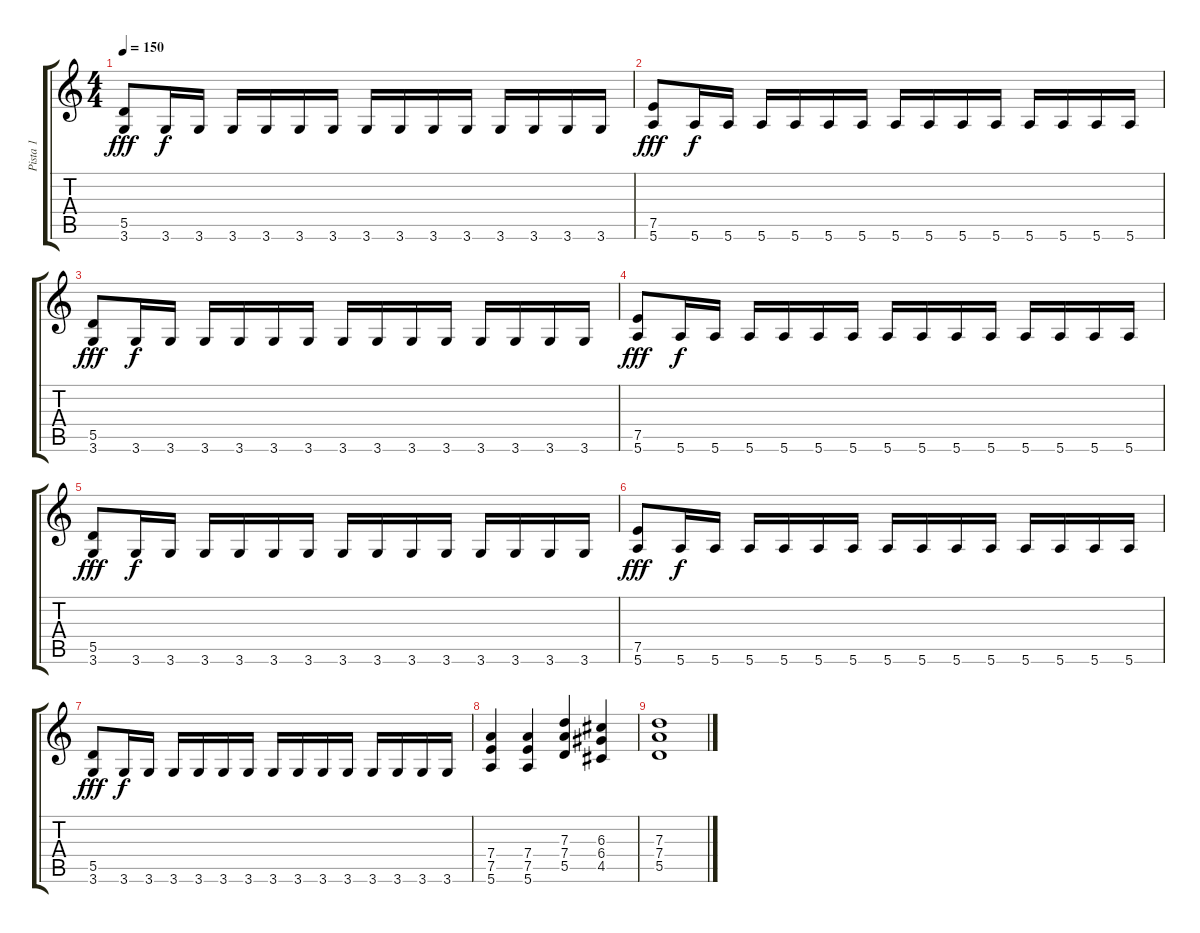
\track ("Pista 1" "Pista 1") {instrument overdrivenguitar}
\staff {score tabs}
\tuning (E4 B3 G3 D3 A2 E2) {hide}
\ts (4 4)
\tempo 150
\clef g2
\ks c
(5.5 3.6).8{dy fff} 3.6.16{dy f} 3.6.16 3.6.16 3.6.16 3.6.16 3.6.16 3.6.16 3.6.16 3.6.16 3.6.16 3.6.16 3.6.16 3.6.16 3.6.16 |
(7.5 5.6).8{dy fff} 5.6.16{dy f} 5.6.16 5.6.16 5.6.16 5.6.16 5.6.16 5.6.16 5.6.16 5.6.16 5.6.16 5.6.16 5.6.16 5.6.16 5.6.16 |
(5.5 3.6).8{dy fff} 3.6.16{dy f} 3.6.16 3.6.16 3.6.16 3.6.16 3.6.16 3.6.16 3.6.16 3.6.16 3.6.16 3.6.16 3.6.16 3.6.16 3.6.16 |
(7.5 5.6).8{dy fff} 5.6.16{dy f} 5.6.16 5.6.16 5.6.16 5.6.16 5.6.16 5.6.16 5.6.16 5.6.16 5.6.16 5.6.16 5.6.16 5.6.16 5.6.16 |
(5.5 3.6).8{dy fff} 3.6.16{dy f} 3.6.16 3.6.16 3.6.16 3.6.16 3.6.16 3.6.16 3.6.16 3.6.16 3.6.16 3.6.16 3.6.16 3.6.16 3.6.16 |
(7.5 5.6).8{dy fff} 5.6.16{dy f} 5.6.16 5.6.16 5.6.16 5.6.16 5.6.16 5.6.16 5.6.16 5.6.16 5.6.16 5.6.16 5.6.16 5.6.16 5.6.16 |
(5.5 3.6).8{dy fff} 3.6.16{dy f} 3.6.16 3.6.16 3.6.16 3.6.16 3.6.16 3.6.16 3.6.16 3.6.16 3.6.16 3.6.16 3.6.16 3.6.16 3.6.16 |
(7.4 7.5 5.6).4 (7.4 7.5 5.6).4 (7.3 7.4 5.5).4 (6.3 6.4 4.5).4 |
(7.3 7.4 5.5).1
